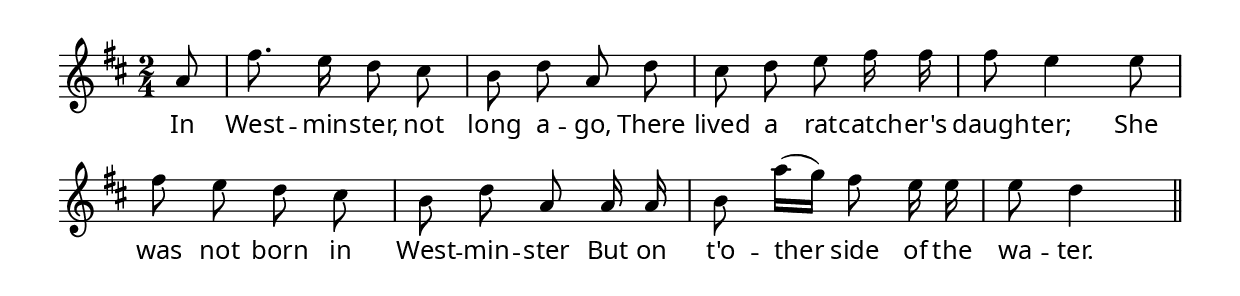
\version "2.4"
\paper{ linewidth=13\cm leftmargin=4\cm rightmargin=4\cm indent=0\mm }

% THE RATCATCHER'S DAUGHTER

\score {
 \new Staff \relative c'' {
  \clef treble
  \key d \major
  \autoBeamOff
  \set Score.barNumberVisibility = ##f
  \override Lyrics.LyricText #'font-name = #"pplr8r"
  \time 2/4
  \partial 8
  a8 | fis'8. e16 d8 cis | b d a d | cis d e fis16 fis |
  fis8 e4 e8 | fis e d cis | b d a a16 a |
  b8 a'16[( g]) fis8 e16 e | e8 d4 \bar "||"
 }
 \addlyrics {
  In West -- min -- ster, not long a -- go,
  There lived a rat -- catch -- er's daugh -- ter;
  She was not born in West -- min -- ster
  But on t'o -- ther side of the wa -- ter.
 }
 \layout { }
 \midi { \tempo 4=80 }
}

